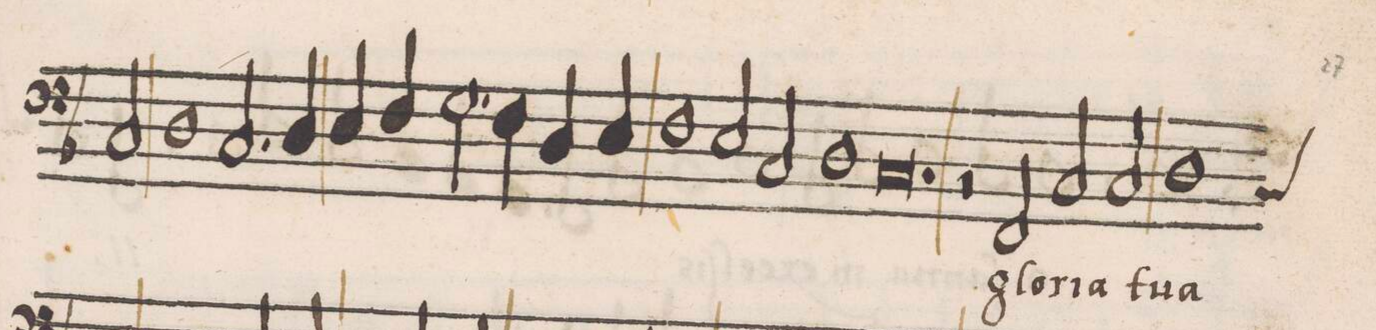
**kern	**text
*I"BASSVS	*
*clefF4	*
*k[b-]	*
*met(c|)	*
*M2/1	*
2C/	-ni
1D	ſunt
=50	=50
2.C/	coe-
4D/	.
4E/	.
4F/	.
2.G\	.
=51	=51
4F\	.
4D/	.
4E/	.
1F	-li
=52	=52
2E/	et
2C/	.
1D	ter-
=53	=53
0.C	-ra
*	*Xij
=54	=54
2r	.
2FF/	glo-
=55	=55
2C/	-ri-
2C/	-a
*custos:C	*
1D	tu-
=56	=56
*-	*-
